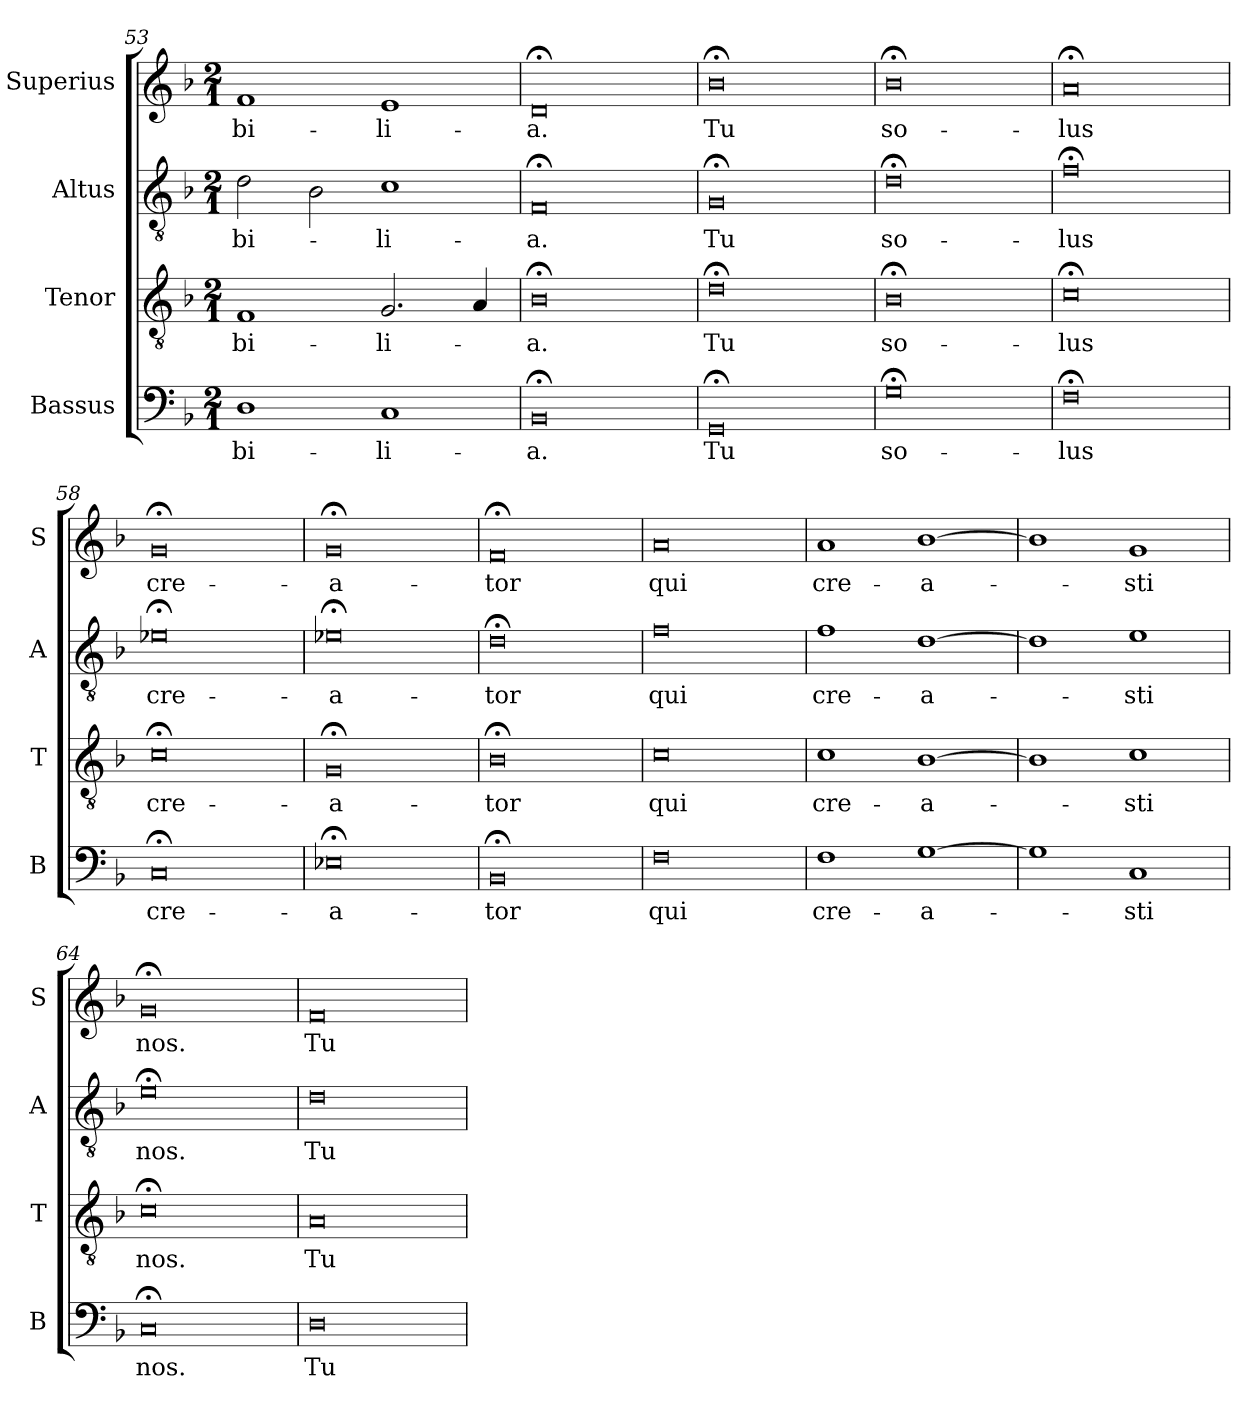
**kern	**text	**kern	**text	**kern	**text	**kern	**text
*part4	*part4	*part3	*part3	*part2	*part2	*part1	*part1
*staff4	*staff4	*staff3	*staff3	*staff2	*staff2	*staff1	*staff1
*I"Bassus	*	*I"Tenor	*	*I"Altus	*	*I"Superius	*
*I'B	*	*I'T	*	*I'A	*	*I'S	*
*clefF4	*	*clefGv2	*	*clefGv2	*	*clefG2	*
*k[b-]	*	*k[b-]	*	*k[b-]	*	*k[b-]	*
*M2/1	*	*M2/1	*	*M2/1	*	*M2/1	*
=53	=53	=53	=53	=53	=53	=53	=53
1D	-bi-	1F	-bi-	2d\	-bi-	1f	-bi-
.	.	.	.	2B-\	.	.	.
1C	-li-	2.G/	-li-	1c	-li-	1e	-li-
.	.	4A/	.	.	.	.	.
=54	=54	=54	=54	=54	=54	=54	=54
0BB-;<	-a.	0B-;<	-a.	0F;<	-a.	0d;<	-a.
=55	=55	=55	=55	=55	=55	=55	=55
0GG;<	Tu	0d;<	Tu	0G;<	Tu	0b-;<	Tu
=56	=56	=56	=56	=56	=56	=56	=56
0G;<	so-	0B-;<	so-	0d;<	so-	0b-;<	so-
=57	=57	=57	=57	=57	=57	=57	=57
0F;<	-lus	0c;<	-lus	0f;<	-lus	0a;<	-lus
=58	=58	=58	=58	=58	=58	=58	=58
0C;<	cre-	0c;<	cre-	0e-X;<	cre-	0g;<	cre-
=59	=59	=59	=59	=59	=59	=59	=59
0E-X;<	-a-	0G;<	-a-	0e-X;<	-a-	0g;<	-a-
=60	=60	=60	=60	=60	=60	=60	=60
0BB-;<	-tor	0B-;<	-tor	0d;<	-tor	0f;<	-tor
=61	=61	=61	=61	=61	=61	=61	=61
0F	qui	0c	qui	0f	qui	0a	qui
=62	=62	=62	=62	=62	=62	=62	=62
1F	cre-	1c	cre-	1f	cre-	1a	cre-
[1G	-a-	[1B-	-a-	[1d	-a-	[1b-	-a-
=63	=63	=63	=63	=63	=63	=63	=63
1G]	.	1B-]	.	1d]	.	1b-]	.
1C	-sti	1c	-sti	1e	-sti	1g	-sti
=64	=64	=64	=64	=64	=64	=64	=64
0C;<	nos.	0c;<	nos.	0e;<	nos.	0g;<	nos.
=65	=65	=65	=65	=65	=65	=65	=65
0D	Tu	0A	Tu	0d	Tu	0f	Tu
=	=	=	=	=	=	=	=
*-	*-	*-	*-	*-	*-	*-	*-
